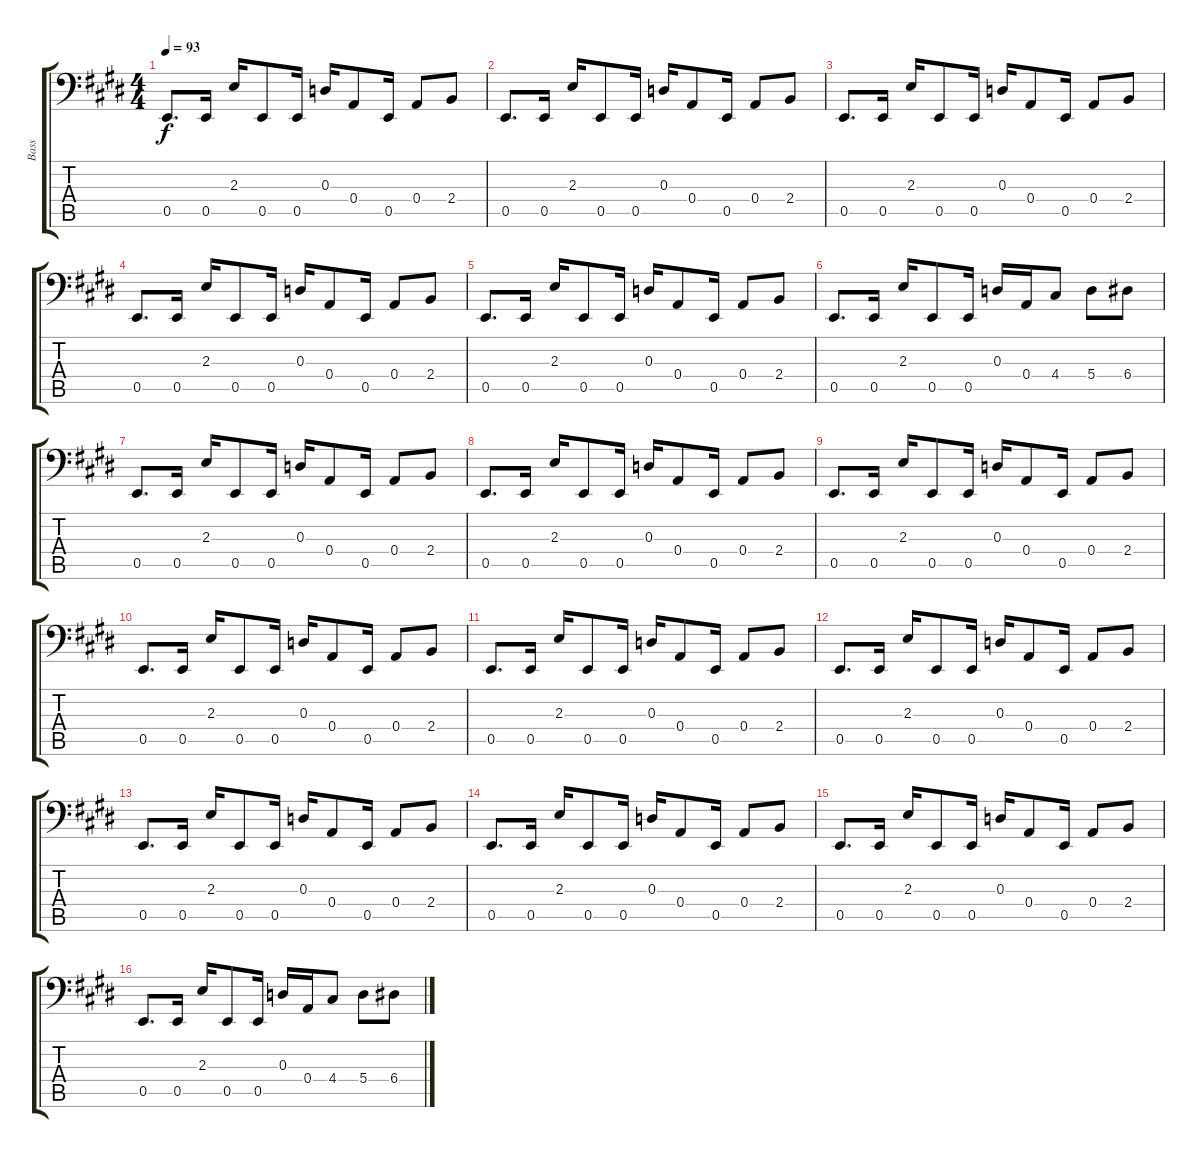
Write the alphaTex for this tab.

\track ("Bass" "Bass") {instrument electricbassfinger}
\staff {score tabs}
\tuning (C3 G2 D2 A1 E1 B0) {hide}
\ts (4 4)
\tempo 93
\clef f4
\ks e
0.5.8{d dy f} 0.5.16 2.3.16 0.5.8 0.5.16 0.3.16 0.4.8 0.5.16 0.4.8 2.4.8 |
0.5.8{d} 0.5.16 2.3.16 0.5.8 0.5.16 0.3.16 0.4.8 0.5.16 0.4.8 2.4.8 |
0.5.8{d} 0.5.16 2.3.16 0.5.8 0.5.16 0.3.16 0.4.8 0.5.16 0.4.8 2.4.8 |
0.5.8{d} 0.5.16 2.3.16 0.5.8 0.5.16 0.3.16 0.4.8 0.5.16 0.4.8 2.4.8 |
0.5.8{d} 0.5.16 2.3.16 0.5.8 0.5.16 0.3.16 0.4.8 0.5.16 0.4.8 2.4.8 |
0.5.8{d} 0.5.16 2.3.16 0.5.8 0.5.16 0.3.16 0.4.16 4.4.8 5.4.8 6.4.8 |
0.5.8{d} 0.5.16 2.3.16 0.5.8 0.5.16 0.3.16 0.4.8 0.5.16 0.4.8 2.4.8 |
0.5.8{d} 0.5.16 2.3.16 0.5.8 0.5.16 0.3.16 0.4.8 0.5.16 0.4.8 2.4.8 |
0.5.8{d} 0.5.16 2.3.16 0.5.8 0.5.16 0.3.16 0.4.8 0.5.16 0.4.8 2.4.8 |
0.5.8{d} 0.5.16 2.3.16 0.5.8 0.5.16 0.3.16 0.4.8 0.5.16 0.4.8 2.4.8 |
0.5.8{d} 0.5.16 2.3.16 0.5.8 0.5.16 0.3.16 0.4.8 0.5.16 0.4.8 2.4.8 |
0.5.8{d} 0.5.16 2.3.16 0.5.8 0.5.16 0.3.16 0.4.8 0.5.16 0.4.8 2.4.8 |
0.5.8{d} 0.5.16 2.3.16 0.5.8 0.5.16 0.3.16 0.4.8 0.5.16 0.4.8 2.4.8 |
0.5.8{d} 0.5.16 2.3.16 0.5.8 0.5.16 0.3.16 0.4.8 0.5.16 0.4.8 2.4.8 |
0.5.8{d} 0.5.16 2.3.16 0.5.8 0.5.16 0.3.16 0.4.8 0.5.16 0.4.8 2.4.8 |
0.5.8{d} 0.5.16 2.3.16 0.5.8 0.5.16 0.3.16 0.4.16 4.4.8 5.4.8 6.4.8
